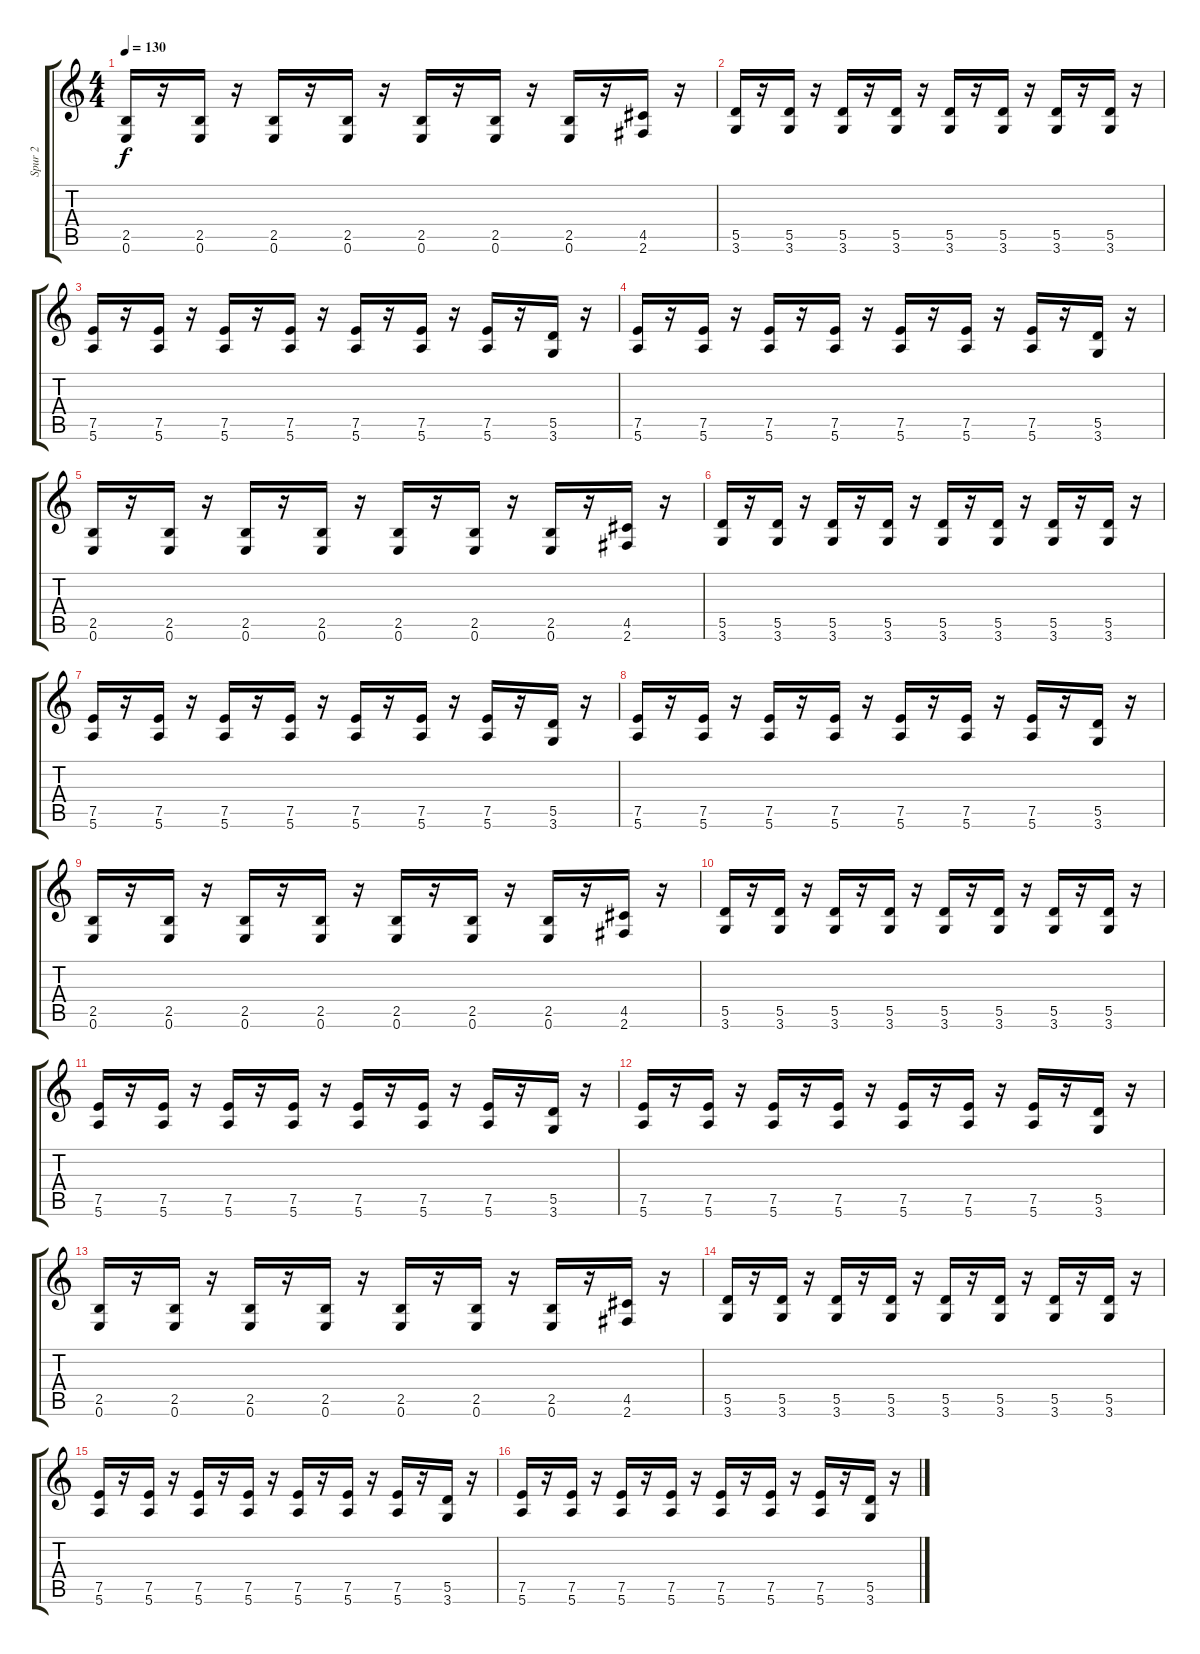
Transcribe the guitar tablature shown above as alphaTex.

\track ("Spur 2" "Spur 2") {instrument distortionguitar}
\staff {score tabs}
\tuning (E4 B3 G3 D3 A2 E2) {hide}
\ts (4 4)
\tempo 130
\clef g2
\ks c
(2.5 0.6).16{dy f} r.16 (2.5 0.6).16 r.16 (2.5 0.6).16 r.16 (2.5 0.6).16 r.16 (2.5 0.6).16 r.16 (2.5 0.6).16 r.16 (2.5 0.6).16 r.16 (4.5 2.6).16 r.16 |
(5.5 3.6).16 r.16 (5.5 3.6).16 r.16 (5.5 3.6).16 r.16 (5.5 3.6).16 r.16 (5.5 3.6).16 r.16 (5.5 3.6).16 r.16 (5.5 3.6).16 r.16 (5.5 3.6).16 r.16 |
(7.5 5.6).16 r.16 (7.5 5.6).16 r.16 (7.5 5.6).16 r.16 (7.5 5.6).16 r.16 (7.5 5.6).16 r.16 (7.5 5.6).16 r.16 (7.5 5.6).16 r.16 (5.5 3.6).16 r.16 |
(7.5 5.6).16 r.16 (7.5 5.6).16 r.16 (7.5 5.6).16 r.16 (7.5 5.6).16 r.16 (7.5 5.6).16 r.16 (7.5 5.6).16 r.16 (7.5 5.6).16 r.16 (5.5 3.6).16 r.16 |
(2.5 0.6).16 r.16 (2.5 0.6).16 r.16 (2.5 0.6).16 r.16 (2.5 0.6).16 r.16 (2.5 0.6).16 r.16 (2.5 0.6).16 r.16 (2.5 0.6).16 r.16 (4.5 2.6).16 r.16 |
(5.5 3.6).16 r.16 (5.5 3.6).16 r.16 (5.5 3.6).16 r.16 (5.5 3.6).16 r.16 (5.5 3.6).16 r.16 (5.5 3.6).16 r.16 (5.5 3.6).16 r.16 (5.5 3.6).16 r.16 |
(7.5 5.6).16 r.16 (7.5 5.6).16 r.16 (7.5 5.6).16 r.16 (7.5 5.6).16 r.16 (7.5 5.6).16 r.16 (7.5 5.6).16 r.16 (7.5 5.6).16 r.16 (5.5 3.6).16 r.16 |
(7.5 5.6).16 r.16 (7.5 5.6).16 r.16 (7.5 5.6).16 r.16 (7.5 5.6).16 r.16 (7.5 5.6).16 r.16 (7.5 5.6).16 r.16 (7.5 5.6).16 r.16 (5.5 3.6).16 r.16 |
(2.5 0.6).16 r.16 (2.5 0.6).16 r.16 (2.5 0.6).16 r.16 (2.5 0.6).16 r.16 (2.5 0.6).16 r.16 (2.5 0.6).16 r.16 (2.5 0.6).16 r.16 (4.5 2.6).16 r.16 |
(5.5 3.6).16 r.16 (5.5 3.6).16 r.16 (5.5 3.6).16 r.16 (5.5 3.6).16 r.16 (5.5 3.6).16 r.16 (5.5 3.6).16 r.16 (5.5 3.6).16 r.16 (5.5 3.6).16 r.16 |
(7.5 5.6).16 r.16 (7.5 5.6).16 r.16 (7.5 5.6).16 r.16 (7.5 5.6).16 r.16 (7.5 5.6).16 r.16 (7.5 5.6).16 r.16 (7.5 5.6).16 r.16 (5.5 3.6).16 r.16 |
(7.5 5.6).16 r.16 (7.5 5.6).16 r.16 (7.5 5.6).16 r.16 (7.5 5.6).16 r.16 (7.5 5.6).16 r.16 (7.5 5.6).16 r.16 (7.5 5.6).16 r.16 (5.5 3.6).16 r.16 |
(2.5 0.6).16 r.16 (2.5 0.6).16 r.16 (2.5 0.6).16 r.16 (2.5 0.6).16 r.16 (2.5 0.6).16 r.16 (2.5 0.6).16 r.16 (2.5 0.6).16 r.16 (4.5 2.6).16 r.16 |
(5.5 3.6).16 r.16 (5.5 3.6).16 r.16 (5.5 3.6).16 r.16 (5.5 3.6).16 r.16 (5.5 3.6).16 r.16 (5.5 3.6).16 r.16 (5.5 3.6).16 r.16 (5.5 3.6).16 r.16 |
(7.5 5.6).16 r.16 (7.5 5.6).16 r.16 (7.5 5.6).16 r.16 (7.5 5.6).16 r.16 (7.5 5.6).16 r.16 (7.5 5.6).16 r.16 (7.5 5.6).16 r.16 (5.5 3.6).16 r.16 |
(7.5 5.6).16 r.16 (7.5 5.6).16 r.16 (7.5 5.6).16 r.16 (7.5 5.6).16 r.16 (7.5 5.6).16 r.16 (7.5 5.6).16 r.16 (7.5 5.6).16 r.16 (5.5 3.6).16 r.16
